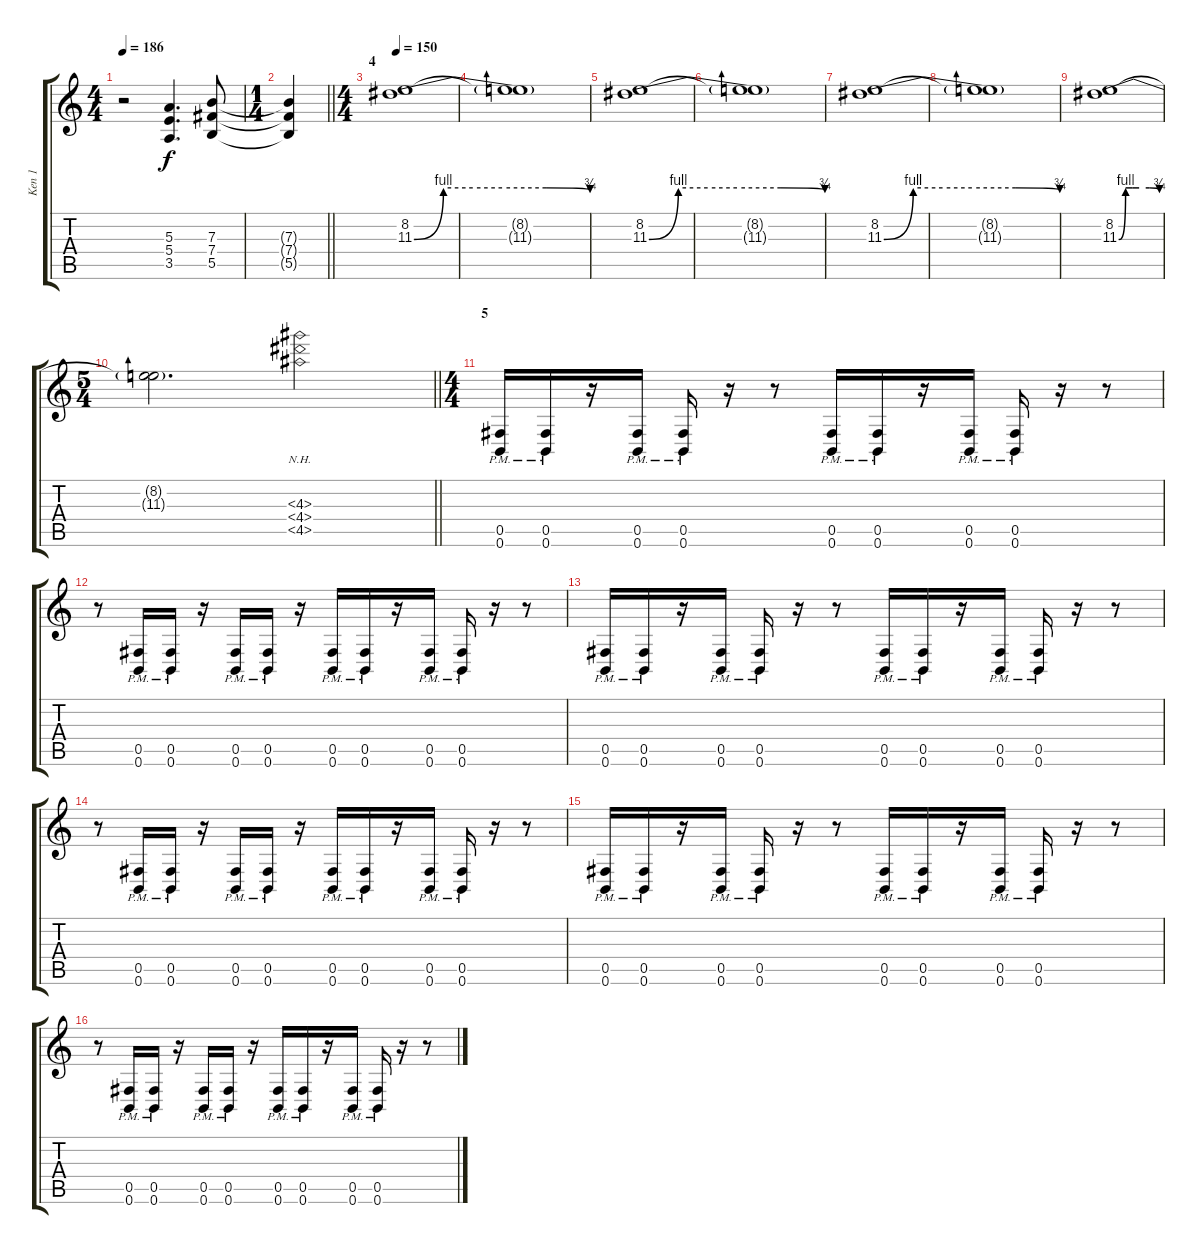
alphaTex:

\track ("Ken 1" "Ken 1") {instrument distortionguitar}
\staff {score tabs}
\tuning (Db4 Ab3 E3 B2 Gb2 B1) {hide}
\ts (4 4)
\tempo 186
\clef g2
\ks c
r.2{dy f} (5.3 5.4 3.5).4{d} (7.3 7.4 5.5).8 |
\ts (1 4)
\barLineRight lightlight
(7.3{t} 7.4{t} 5.5{t}).4 |
\ts (4 4)
\section ("" "4")
\tempo 150
(8.2 11.3{be (custom 0 0 10 4 20 4 30 4 45 4 60 3)}).1 |
(8.2{t} 11.3{t}).1 |
(8.2 11.3{be (custom 0 0 10 4 20 4 30 4 45 4 60 3)}).1 |
(8.2{t} 11.3{t}).1 |
(8.2 11.3{be (custom 0 0 10 4 20 4 30 4 45 4 60 3)}).1 |
(8.2{t} 11.3{t}).1 |
(8.2 11.3{be (custom 0 0 10 4 20 4 30 4 45 4 60 3)}).1 |
\ts (5 4)
\barLineRight lightlight
(8.2{t} 11.3{t}).2{d} (4.3{nh} 4.4{nh} 4.5{nh}).2 |
\ts (4 4)
\section ("" "5")
(0.5{pm} 0.6{pm}).16 (0.5{pm} 0.6{pm}).16 r.16 (0.5{pm} 0.6{pm}).16 (0.5{pm} 0.6{pm}).16 r.16 r.8 (0.5{pm} 0.6{pm}).16 (0.5{pm} 0.6{pm}).16 r.16 (0.5{pm} 0.6{pm}).16 (0.5{pm} 0.6{pm}).16 r.16 r.8 |
r.8 (0.5{pm} 0.6{pm}).16 (0.5{pm} 0.6{pm}).16 r.16 (0.5{pm} 0.6{pm}).16 (0.5{pm} 0.6{pm}).16 r.16 (0.5{pm} 0.6{pm}).16 (0.5{pm} 0.6{pm}).16 r.16 (0.5{pm} 0.6{pm}).16 (0.5{pm} 0.6{pm}).16 r.16 r.8 |
(0.5{pm} 0.6{pm}).16 (0.5{pm} 0.6{pm}).16 r.16 (0.5{pm} 0.6{pm}).16 (0.5{pm} 0.6{pm}).16 r.16 r.8 (0.5{pm} 0.6{pm}).16 (0.5{pm} 0.6{pm}).16 r.16 (0.5{pm} 0.6{pm}).16 (0.5{pm} 0.6{pm}).16 r.16 r.8 |
r.8 (0.5{pm} 0.6{pm}).16 (0.5{pm} 0.6{pm}).16 r.16 (0.5{pm} 0.6{pm}).16 (0.5{pm} 0.6{pm}).16 r.16 (0.5{pm} 0.6{pm}).16 (0.5{pm} 0.6{pm}).16 r.16 (0.5{pm} 0.6{pm}).16 (0.5{pm} 0.6{pm}).16 r.16 r.8 |
(0.5{pm} 0.6{pm}).16 (0.5{pm} 0.6{pm}).16 r.16 (0.5{pm} 0.6{pm}).16 (0.5{pm} 0.6{pm}).16 r.16 r.8 (0.5{pm} 0.6{pm}).16 (0.5{pm} 0.6{pm}).16 r.16 (0.5{pm} 0.6{pm}).16 (0.5{pm} 0.6{pm}).16 r.16 r.8 |
r.8 (0.5{pm} 0.6{pm}).16 (0.5{pm} 0.6{pm}).16 r.16 (0.5{pm} 0.6{pm}).16 (0.5{pm} 0.6{pm}).16 r.16 (0.5{pm} 0.6{pm}).16 (0.5{pm} 0.6{pm}).16 r.16 (0.5{pm} 0.6{pm}).16 (0.5{pm} 0.6{pm}).16 r.16 r.8
